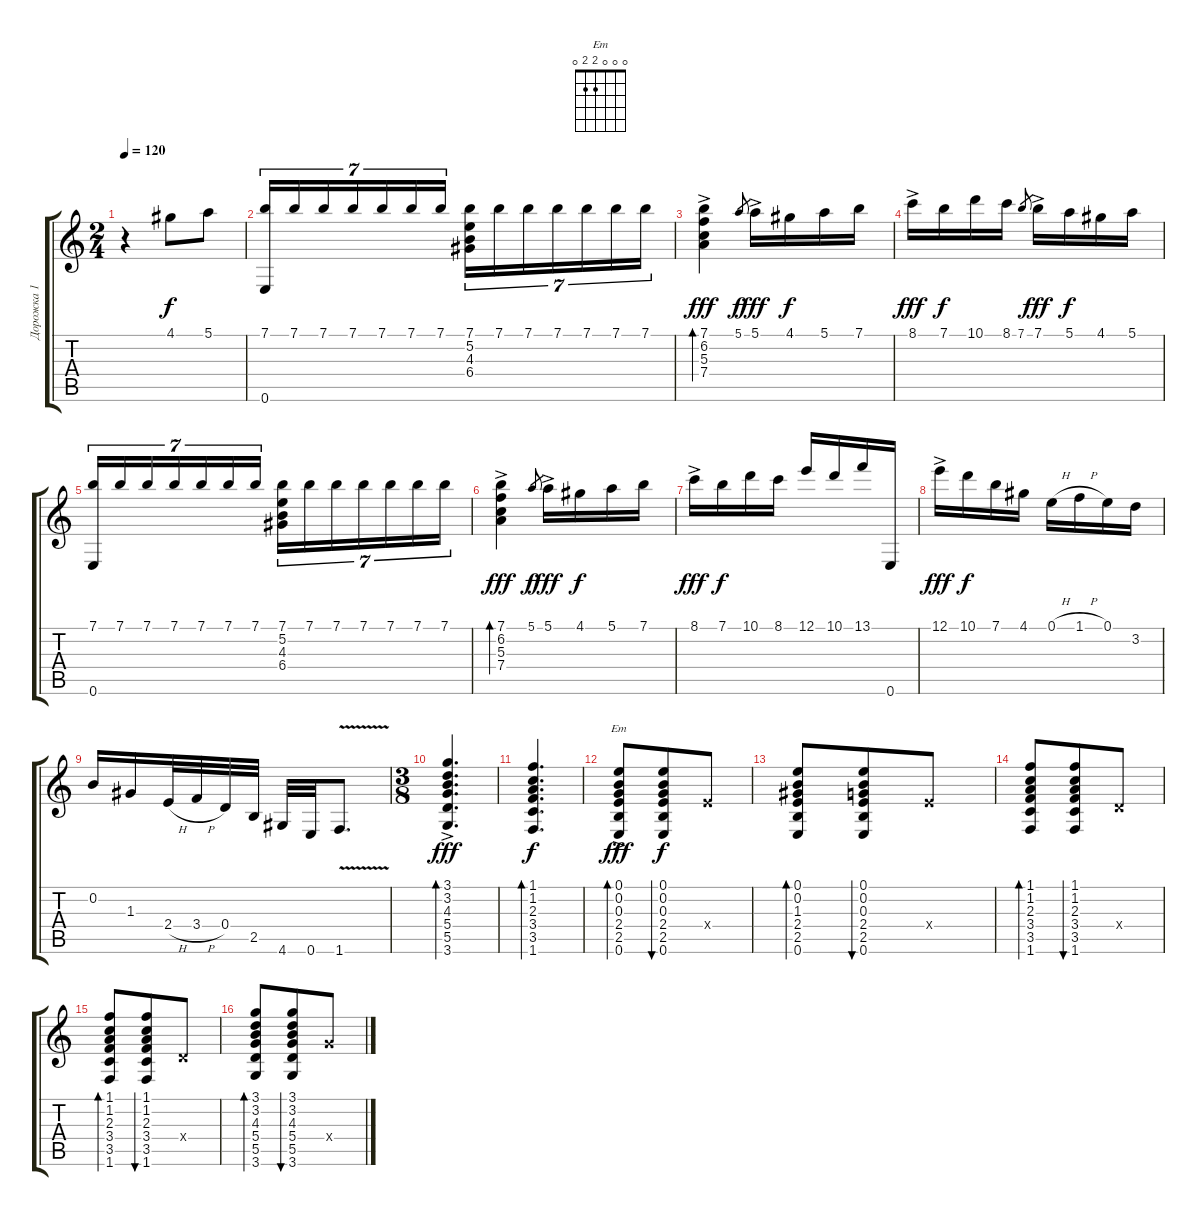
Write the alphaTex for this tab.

\track ("Дорожка 1" "Дорожка 1") {instrument acousticguitarsteel}
\staff {score tabs}
\tuning (E4 B3 G3 D3 A2 E2) {hide}
\chord ("Em" 0 0 0 2 2 0)
\ts (2 4)
\tempo 120
\clef g2
\ks c
r.4{dy f instrument acousticguitarsteel} 4.1.8 5.1.8 |
(7.1 0.6).16{tu (7 4)} 7.1.16{tu (7 4)} 7.1.16{tu (7 4)} 7.1.16{tu (7 4)} 7.1.16{tu (7 4)} 7.1.16{tu (7 4)} 7.1.16{tu (7 4)} (7.1 5.2 4.3 6.4).16{tu (7 4)} 7.1.16{tu (7 4)} 7.1.16{tu (7 4)} 7.1.16{tu (7 4)} 7.1.16{tu (7 4)} 7.1.16{tu (7 4)} 7.1.16{tu (7 4)} |
(7.1{ac} 6.2{ac} 5.3{ac} 7.4{ac}).4{bd 480 dy fff} 5.1.8{gr dy f} 5.1{ac}.16{dy fff} 4.1.16{dy f} 5.1.16 7.1.16 |
8.1{ac}.16{dy fff} 7.1.16{dy f} 10.1.16 8.1.16 7.1.8{gr} 7.1{ac}.16{dy fff} 5.1.16{dy f} 4.1.16 5.1.16 |
(7.1 0.6).16{tu (7 4)} 7.1.16{tu (7 4)} 7.1.16{tu (7 4)} 7.1.16{tu (7 4)} 7.1.16{tu (7 4)} 7.1.16{tu (7 4)} 7.1.16{tu (7 4)} (7.1 5.2 4.3 6.4).16{tu (7 4)} 7.1.16{tu (7 4)} 7.1.16{tu (7 4)} 7.1.16{tu (7 4)} 7.1.16{tu (7 4)} 7.1.16{tu (7 4)} 7.1.16{tu (7 4)} |
(7.1{ac} 6.2{ac} 5.3{ac} 7.4{ac}).4{bd 480 dy fff} 5.1.8{gr dy f} 5.1{ac}.16{dy fff} 4.1.16{dy f} 5.1.16 7.1.16 |
8.1{ac}.16{dy fff} 7.1.16{dy f} 10.1.16 8.1.16 12.1.16 10.1.16 13.1.16 0.6.16 |
12.1{ac}.16{dy fff} 10.1.16{dy f} 7.1.16 4.1.16 0.1{h}.16 1.1{h}.16 0.1.16 3.2.16 |
0.2.16 1.3.16 2.4{h}.32 3.4{h}.32 0.4.32 2.5.32 4.6.32 0.6.32 1.6{v}.8{d} |
\ts (3 8)
(3.1{ac} 3.2{ac} 4.3{ac} 5.4{ac} 5.5{ac} 3.6{ac}).4{d bd 480 dy fff} |
(1.1 1.2 2.3 3.4 3.5 1.6).4{d bd 480 dy f} |
(0.1{ac} 0.2{ac} 0.3{ac} 2.4{ac} 2.5{ac} 0.6{ac}).8{bd 240 ch "Em" dy fff} (0.1 0.2 0.3 2.4 2.5 0.6).8{bu 240 dy f} 2.4{x}.8 |
(0.1 0.2 1.3 2.4 2.5 0.6).8{bd 240} (0.1 0.2 0.3 2.4 2.5 0.6).8{bu 240} 2.4{x}.8 |
(1.1 1.2 2.3 3.4 3.5 1.6).8{bd 240} (1.1 1.2 2.3 3.4 3.5 1.6).8{bu 240} 0.4{x}.8 |
(1.1 1.2 2.3 3.4 3.5 1.6).8{bd 240} (1.1 1.2 2.3 3.4 3.5 1.6).8{bu 240} 0.4{x}.8 |
(3.1 3.2 4.3 5.4 5.5 3.6).8{bd 240} (3.1 3.2 4.3 5.4 5.5 3.6).8{bu 240} 5.4{x}.8
